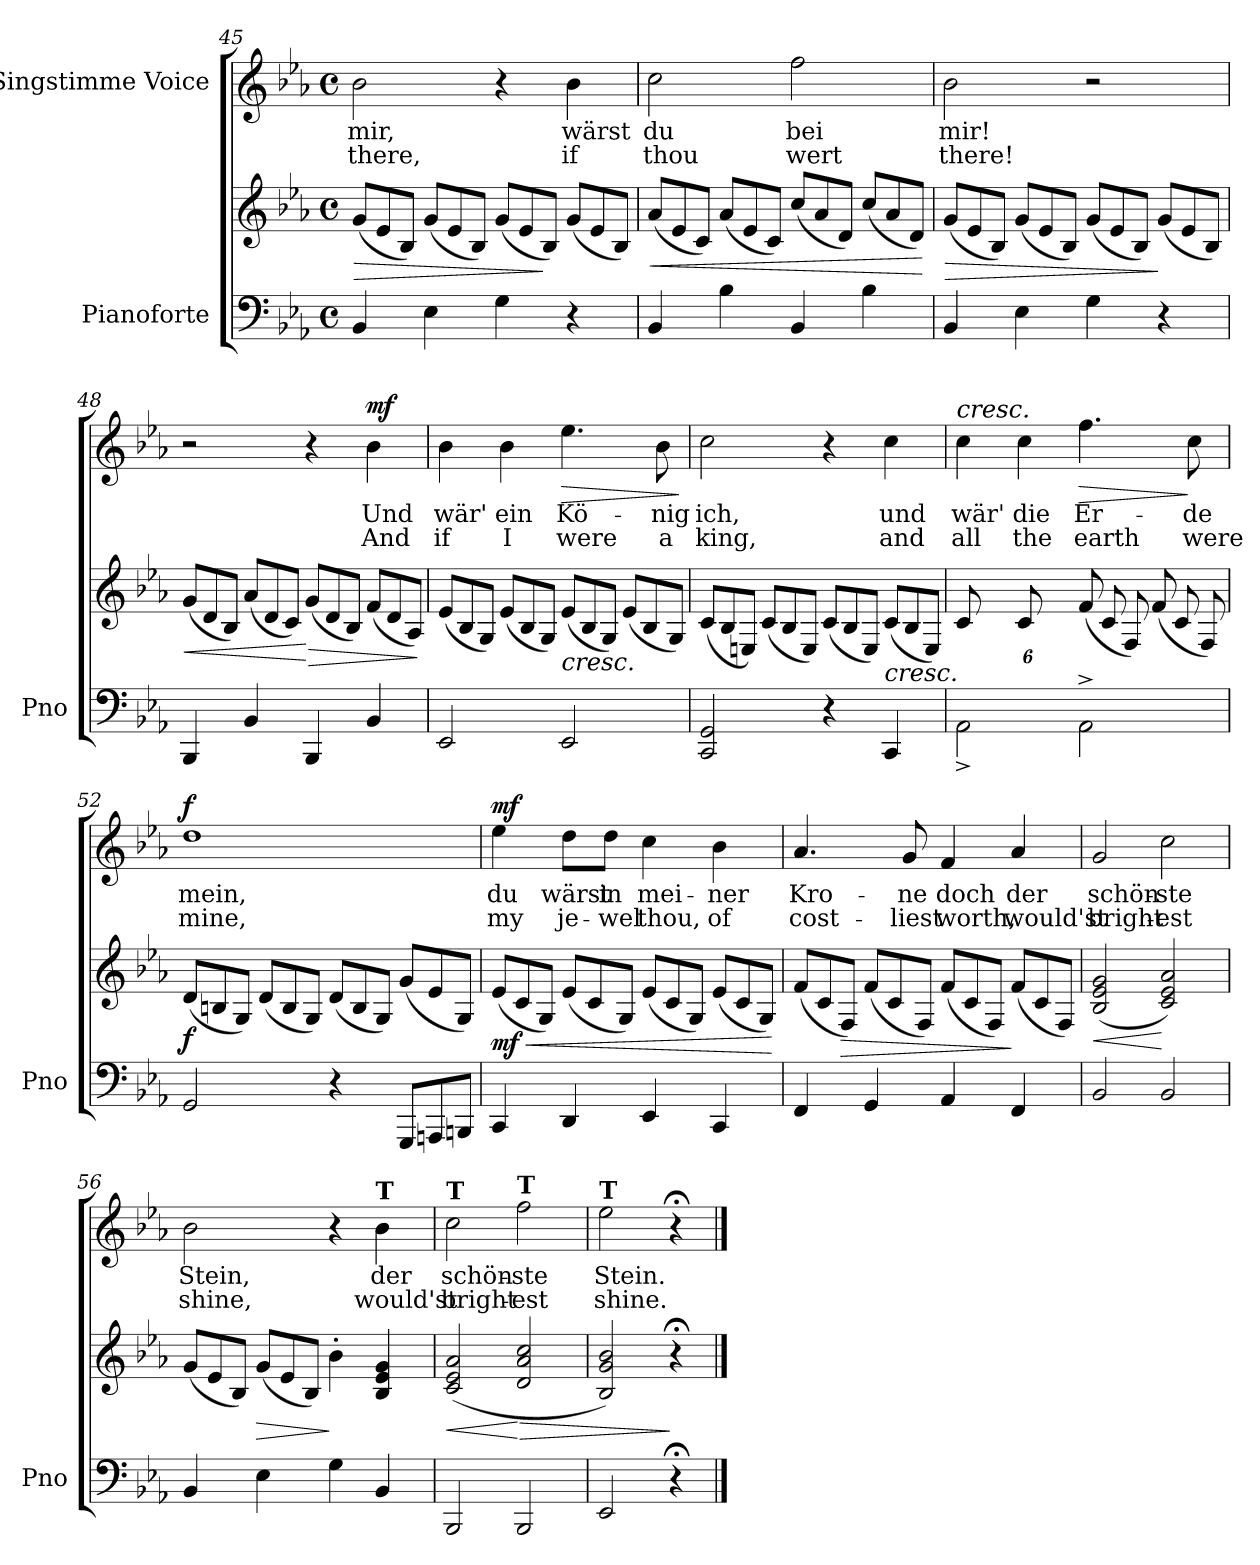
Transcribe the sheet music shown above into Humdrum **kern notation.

**kern	**kern	**dynam	**kern	**text	**text	**dynam
*part2	*part2	*part2	*part1	*part1	*part1	*part1
*staff3	*staff2	*staff2/3	*staff1	*staff1	*staff1	*staff1
*I"Pianoforte	*	*	*I"Singstimme Voice	*	*	*
*I'Pno	*	*	*	*	*	*
*clefF4	*clefG2	*	*clefG2	*	*	*
*k[b-e-a-]	*k[b-e-a-]	*	*k[b-e-a-]	*	*	*
*M4/4	*M4/4	*	*M4/4	*	*	*
*met(c)	*met(c)	*	*met(c)	*	*	*
*	*Xtuplet	*	*	*	*	*
=45	=45	=45	=45	=45	=45	=45
!	!	!LO:HP:b	!	!LO:LY:b	!LO:LY:b	!
4BB-/	(<12g/L	>	2b-\	mir,	there,	.
.	12e-/	.	.	.	.	.
.	12B-/J)	.	.	.	.	.
4E-\	(<12g/L	.	.	.	.	.
.	12e-/	.	.	.	.	.
.	12B-/J)	.	.	.	.	.
4G\	(<12g/L	.	4r	.	.	.
.	12e-/	.	.	.	.	.
.	12B-/J)	]	.	.	.	.
!	!	!	!	!LO:LY:b	!LO:LY:b	!
4r	(<12g/L	.	4b-\	wärst	if	.
.	12e-/	.	.	.	.	.
.	12B-/J)	.	.	.	.	.
!!LO:LB:g=z
=46	=46	=46	=46	=46	=46	=46
!	!	!LO:HP:b	!	!LO:LY:b	!LO:LY:b	!
4BB-/	(<12a-/L	<	2cc\	du	thou	.
.	12e-/	.	.	.	.	.
.	12c/J)	.	.	.	.	.
4B-\	(<12a-/L	.	.	.	.	.
.	12e-/	.	.	.	.	.
.	12c/J)	.	.	.	.	.
!	!	!	!	!LO:LY:b	!LO:LY:b	!
4BB-/	(<12cc/L	.	2ff\	bei	wert	.
.	12a-/	.	.	.	.	.
.	12d/J)	.	.	.	.	.
4B-\	(<12cc/L	.	.	.	.	.
.	12a-/	.	.	.	.	.
.	12d/J)	.	.	.	.	.
.	.	[	.	.	.	.
=47	=47	=47	=47	=47	=47	=47
!	!	!LO:HP:b	!	!LO:LY:b	!LO:LY:b	!
4BB-/	(<12g/L	>	2b-\	mir!	there!	.
.	12e-/	.	.	.	.	.
.	12B-/J)	.	.	.	.	.
4E-\	(<12g/L	.	.	.	.	.
.	12e-/	.	.	.	.	.
.	12B-/J)	.	.	.	.	.
4G\	(<12g/L	.	2r	.	.	.
.	12e-/	.	.	.	.	.
.	12B-/J)	.	.	.	.	.
4r	(<12g/L	]	.	.	.	.
.	12e-/	.	.	.	.	.
.	12B-/J)	.	.	.	.	.
=48	=48	=48	=48	=48	=48	=48
!	!	!LO:HP:b	!	!	!	!
4BBB-/	(<12g/L	<	2r	.	.	.
.	12d/	.	.	.	.	.
.	12B-/J)	.	.	.	.	.
4BB-/	(<12a-/L	.	.	.	.	.
.	12d/	.	.	.	.	.
.	12c/J)	.	.	.	.	.
!	!	!LO:HP:n=1:b	!	!	!	!
4BBB-/	(<12g/L	[ >	4r	.	.	.
.	12d/	.	.	.	.	.
.	12B-/J)	.	.	.	.	.
!	!	!	!	!LO:LY:b	!LO:LY:b	!LO:DY:a
4BB-/	(<12f/L	.	4b-\	Und	And	mf
.	12d/	.	.	.	.	.
.	12A-/J)	.	.	.	.	.
.	.	]	.	.	.	.
=49	=49	=49	=49	=49	=49	=49
!	!	!	!	!LO:LY:b	!LO:LY:b	!
2EE-/	(<12e-/L	.	4b-\	wär'	if	.
.	12B-/	.	.	.	.	.
.	12G/J)	.	.	.	.	.
!	!	!	!	!LO:LY:b	!LO:LY:b	!
.	(<12e-/L	.	4b-\	ein	I	.
.	12B-/	.	.	.	.	.
.	12G/J)	.	.	.	.	.
!	!LO:TX:b:i:t=cresc.	!	!	!	!	!
!	!	!	!	!LO:LY:b	!LO:LY:b	!LO:HP:b
2EE-/	(<12e-/L	.	4.ee-\	Kö-	were	>
.	12B-/	.	.	.	.	.
.	12G/J)	.	.	.	.	.
.	(<12e-/L	.	.	.	.	.
.	12B-/	.	.	.	.	.
!	!	!	!	!LO:LY:b	!LO:LY:b	!
.	.	.	8b-\	-nig	a	.
.	12G/J)	.	.	.	.	.
.	.	.	.	.	.	]
!!LO:LB:g=z
=50	=50	=50	=50	=50	=50	=50
!	!	!	!	!LO:LY:b	!LO:LY:b	!
2CC/ 2GG/	(<12c/L	.	2cc\	ich,	king,	.
.	12B-/	.	.	.	.	.
.	12En/J)	.	.	.	.	.
.	(<12c/L	.	.	.	.	.
.	12B-/	.	.	.	.	.
.	12E/J)	.	.	.	.	.
4r	(<12c/L	.	4r	.	.	.
.	12B-/	.	.	.	.	.
.	12E/J)	.	.	.	.	.
!	!LO:TX:b:i:t=cresc.	!	!	!	!	!
!	!	!	!	!LO:LY:b	!LO:LY:b	!
4CC/	(<12c/L	.	4cc\	und	and	.
.	12B-/	.	.	.	.	.
.	12E/J)	.	.	.	.	.
=51	=51	=51	=51	=51	=51	=51
*^	*	*	*	*	*	*
!	!	!	!	!LO:TX:a:i:t=cresc.	!	!	!
!	!	!	!	!	!LO:LY:b	!LO:LY:b	!
12ryy	2AA-^\	(<12c/L	.	4cc\	wär'	all	.
12F/	.	6ryy	.	.	.	.	.
12C/J)	.	.	.	.	.	.	.
!	!	!	!	!	!LO:LY:b	!LO:LY:b	!
12ryy	.	(<12c/L	.	4cc\	die	the	.
12F/	.	6ryy	.	.	.	.	.
12C/J)	.	.	.	.	.	.	.
!	!	!	!	!	!LO:LY:b	!LO:LY:b	!LO:HP:b
2ryy	2AA-^\	(<12f/L	.	4.ff\	Er-	earth	>
.	.	12c/	.	.	.	.	.
.	.	12F/J)	.	.	.	.	.
.	.	(<12f/L	.	.	.	.	.
.	.	12c/	.	.	.	.	.
!	!	!	!	!	!LO:LY:b	!LO:LY:b	!
.	.	.	.	8cc\	-de	were	]
.	.	12F/J)	.	.	.	.	.
*v	*v	*	*	*	*	*	*
=52	=52	=52	=52	=52	=52	=52
!	!	!LO:DY:b	!	!LO:LY:b	!LO:LY:b	!LO:DY:a
2GG/	(<12d/L	f	1dd	mein,	mine,	f
.	12Bn/	.	.	.	.	.
.	12G/J)	.	.	.	.	.
.	(<12d/L	.	.	.	.	.
.	12B/	.	.	.	.	.
.	12G/J)	.	.	.	.	.
4r	(<12d/L	.	.	.	.	.
.	12B/	.	.	.	.	.
.	12G/J)	.	.	.	.	.
*Xtuplet	*	*	*	*	*	*
12GGG/L	(<12g/L	.	.	.	.	.
12AAAn/	12e-/	.	.	.	.	.
12BBBn/J	12G/J)	.	.	.	.	.
=53	=53	=53	=53	=53	=53	=53
!	!	!LO:HP:b	!	!LO:LY:b	!LO:LY:b	!
!	!	!LO:DY:n=1:b	!	!	!	!LO:DY:a
4CC/	(<12e-/L	< mf	4ee-\	du	my	mf
.	12c/	.	.	.	.	.
.	12G/J)	.	.	.	.	.
!	!	!	!	!LO:LY:b	!LO:LY:b	!
4DD/	(<12e-/L	.	8dd\L	wärst	je-	.
.	12c/	.	.	.	.	.
!	!	!	!	!LO:LY:b	!LO:LY:b	!
.	.	.	8dd\J	in	-wel	.
.	12G/J)	.	.	.	.	.
!	!	!	!	!LO:LY:b	!LO:LY:b	!
4EE-/	(<12e-/L	.	4cc\	mei-	thou,	.
.	12c/	.	.	.	.	.
.	12G/J)	.	.	.	.	.
!	!	!	!	!LO:LY:b	!LO:LY:b	!
4CC/	(<12e-/L	.	4b-\	-ner	of	.
.	12c/	.	.	.	.	.
.	12G/J)	.	.	.	.	.
.	.	[	.	.	.	.
!!LO:LB:g=z
=54	=54	=54	=54	=54	=54	=54
!	!	!	!	!LO:LY:b	!LO:LY:b	!
4FF/	(<12f/L	.	4.a-/	Kro-	cost-	.
.	12c/	.	.	.	.	.
!	!	!LO:HP:b	!	!	!	!
.	12F/J)	>	.	.	.	.
4GG/	(<12f/L	.	.	.	.	.
.	12c/	.	.	.	.	.
!	!	!	!	!LO:LY:b	!LO:LY:b	!
.	.	.	8g/	-ne	-liest	.
.	12F/J)	.	.	.	.	.
!	!	!	!	!LO:LY:b	!LO:LY:b	!
4AA-/	(<12f/L	.	4f/	doch	worth,	.
.	12c/	.	.	.	.	.
.	12F/J)	.	.	.	.	.
!	!	!	!	!LO:LY:b	!LO:LY:b	!
4FF/	(<12f/L	]	4a-/	der	would'st	.
.	12c/	.	.	.	.	.
.	12F/J)	.	.	.	.	.
=55	=55	=55	=55	=55	=55	=55
!	!	!LO:HP:b	!	!LO:LY:b	!LO:LY:b	!
2BB-/	(>2B-/ 2e-/ 2g/	<	2g/	schön-	bright-	.
!	!	!	!	!LO:LY:b	!LO:LY:b	!
2BB-/	2c/ 2e-/ 2a-/)	[	2cc\	-ste	-est	.
=56	=56	=56	=56	=56	=56	=56
!	!	!	!	!LO:LY:b	!LO:LY:b	!
4BB-/	(<12g/L	.	2b-\	Stein,	shine,	.
.	12e-/	.	.	.	.	.
.	12B-/J)	.	.	.	.	.
!	!	!LO:HP:b	!	!	!	!
4E-\	(<12g/L	>	.	.	.	.
.	12e-/	.	.	.	.	.
.	12B-/J)	.	.	.	.	.
4G\	4b-'\	]	4r	.	.	.
!	!	!	!LO:TX:a:B:t=T	!	!	!
!	!	!	!	!LO:LY:b	!LO:LY:b	!
4BB-/	4B-/ 4e-/ 4g/	.	4b-\	der	would'st	.
=57	=57	=57	=57	=57	=57	=57
!	!	!	!LO:TX:a:B:t=T	!	!	!
!	!	!LO:HP:b	!	!LO:LY:b	!LO:LY:b	!
2BBB-/	(>2c/ 2e-/ 2a-/	<	2cc\	schön-	bright-	.
!	!	!	!LO:TX:a:B:t=T	!	!	!
!	!	!LO:HP:n=1:b	!	!LO:LY:b	!LO:LY:b	!
2BBB-/	2d/ 2a-/ 2cc/	[ >	2ff\	-ste	-est	.
=58	=58	=58	=58	=58	=58	=58
!	!	!	!LO:TX:a:B:t=T	!	!	!
!	!	!	!	!LO:LY:b	!LO:LY:b	!
2EE-/	2B-/ 2g/ 2b-/)	.	2ee-\	Stein.	shine.	.
4r;	4r;<	]	4r;<	.	.	.
==	==	==	==	==	==	==
*-	*-	*-	*-	*-	*-	*-
